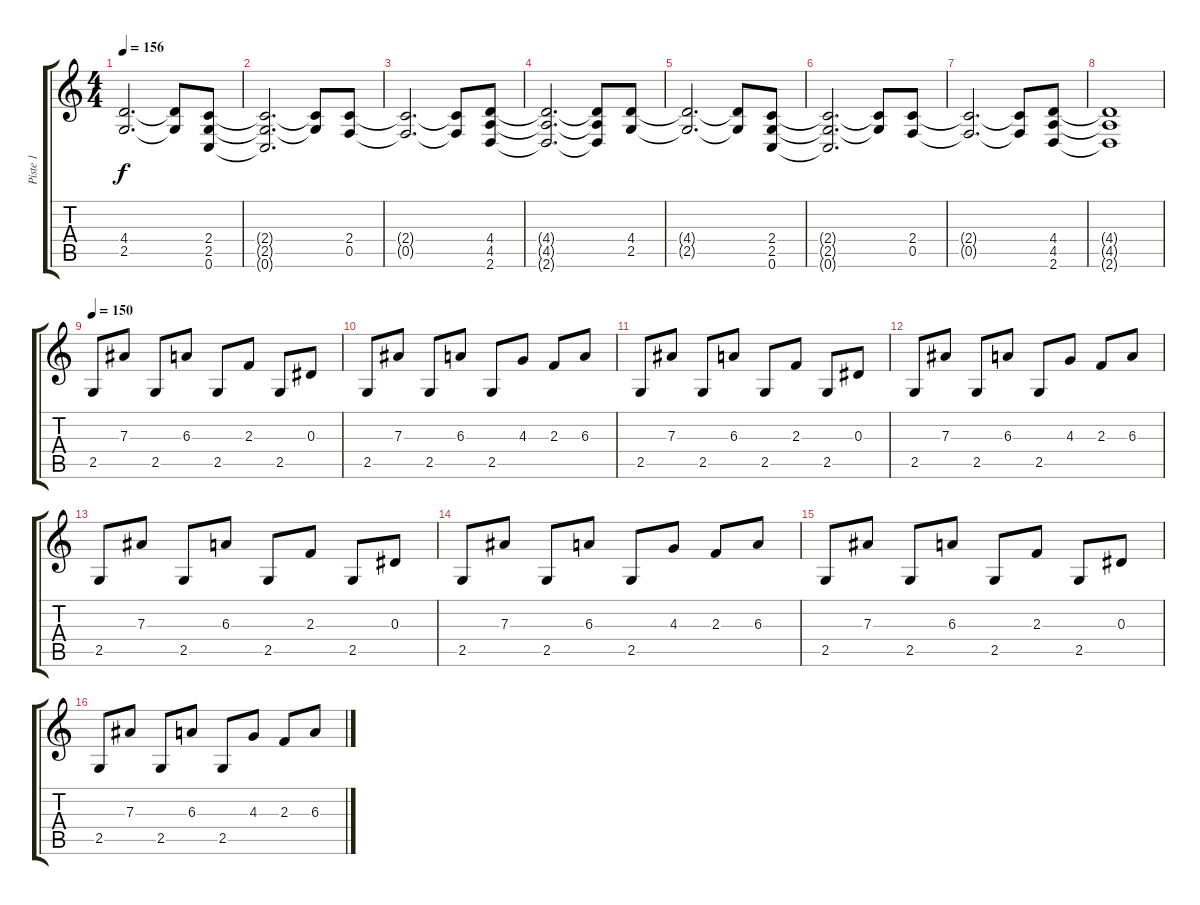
\track ("Piste 1" "Piste 1") {instrument distortionguitar}
\staff {score tabs}
\tuning (C4 G3 Eb3 Bb2 F2 C2) {hide}
\ts (4 4)
\tempo 156
\clef g2
\ks c
(4.4{t} 2.5{t}).2{d dy f} (4.4{t} 2.5{t}).8 (2.4 2.5 0.6).8 |
(2.4{t} 2.5{t} 0.6{t}).2{d} (2.4{t} 2.5{t}).8 (2.4 0.5).8 |
(2.4{t} 0.5{t}).2{d} (2.4{t} 0.5{t}).8 (4.4 4.5 2.6).8 |
(4.4{t} 4.5{t} 2.6{t}).2{d} (4.4{t} 4.5{t} 2.6{t}).8 (4.4 2.5).8 |
(4.4{t} 2.5{t}).2{d} (4.4{t} 2.5{t}).8 (2.4 2.5 0.6).8 |
(2.4{t} 2.5{t} 0.6{t}).2{d} (2.4{t} 2.5{t}).8 (2.4 0.5).8 |
(2.4{t} 0.5{t}).2{d} (2.4{t} 0.5{t}).8 (4.4 4.5 2.6).8 |
(4.4{t} 4.5{t} 2.6{t}).1 |
\tempo 150
2.5.8 7.3.8 2.5.8 6.3.8 2.5.8 2.3.8 2.5.8 0.3.8 |
2.5.8 7.3.8 2.5.8 6.3.8 2.5.8 4.3.8 2.3.8 6.3.8 |
2.5.8 7.3.8 2.5.8 6.3.8 2.5.8 2.3.8 2.5.8 0.3.8 |
2.5.8 7.3.8 2.5.8 6.3.8 2.5.8 4.3.8 2.3.8 6.3.8 |
2.5.8 7.3.8 2.5.8 6.3.8 2.5.8 2.3.8 2.5.8 0.3.8 |
2.5.8 7.3.8 2.5.8 6.3.8 2.5.8 4.3.8 2.3.8 6.3.8 |
2.5.8 7.3.8 2.5.8 6.3.8 2.5.8 2.3.8 2.5.8 0.3.8 |
2.5.8 7.3.8 2.5.8 6.3.8 2.5.8 4.3.8 2.3.8 6.3.8
